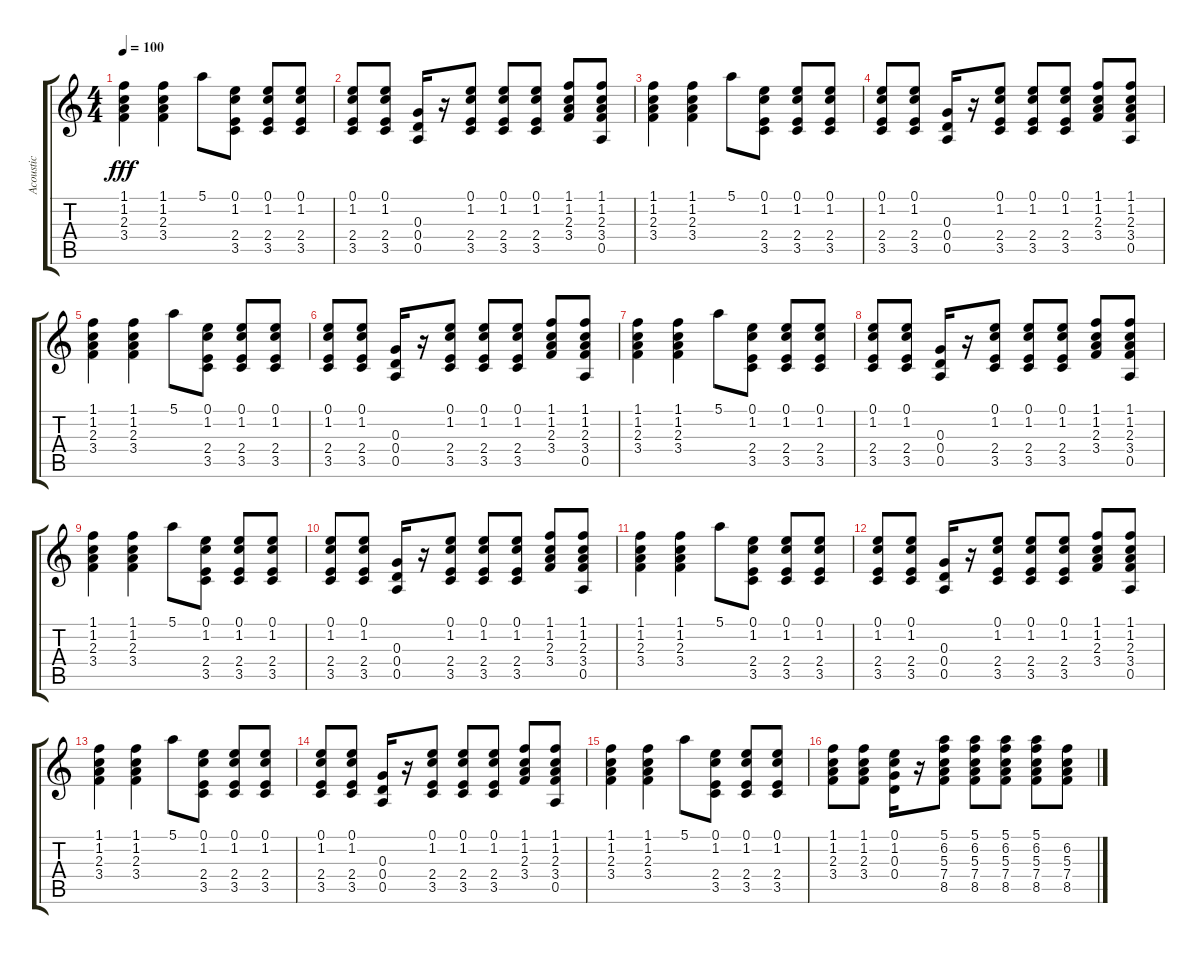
\track ("Acoustic" "Acoustic") {instrument acousticguitarsteel}
\staff {score tabs}
\tuning (E4 B3 G3 D3 A2 E2) {hide}
\ts (4 4)
\tempo 100
\clef g2
\ks c
(1.1 1.2 2.3 3.4).4{dy fff} (1.1 1.2 2.3 3.4).4 5.1.8 (0.1 1.2 2.4 3.5).8 (0.1 1.2 2.4 3.5).8 (0.1 1.2 2.4 3.5).8 |
(0.1 1.2 2.4 3.5).8 (0.1 1.2 2.4 3.5).8 (0.3 0.4 0.5).16 r.16 (0.1 1.2 2.4 3.5).8 (0.1 1.2 2.4 3.5).8 (0.1 1.2 2.4 3.5).8 (1.1 1.2 2.3 3.4).8 (1.1 1.2 2.3 3.4 0.5).8 |
(1.1 1.2 2.3 3.4).4 (1.1 1.2 2.3 3.4).4 5.1.8 (0.1 1.2 2.4 3.5).8 (0.1 1.2 2.4 3.5).8 (0.1 1.2 2.4 3.5).8 |
(0.1 1.2 2.4 3.5).8 (0.1 1.2 2.4 3.5).8 (0.3 0.4 0.5).16 r.16 (0.1 1.2 2.4 3.5).8 (0.1 1.2 2.4 3.5).8 (0.1 1.2 2.4 3.5).8 (1.1 1.2 2.3 3.4).8 (1.1 1.2 2.3 3.4 0.5).8 |
(1.1 1.2 2.3 3.4).4 (1.1 1.2 2.3 3.4).4 5.1.8 (0.1 1.2 2.4 3.5).8 (0.1 1.2 2.4 3.5).8 (0.1 1.2 2.4 3.5).8 |
(0.1 1.2 2.4 3.5).8 (0.1 1.2 2.4 3.5).8 (0.3 0.4 0.5).16 r.16 (0.1 1.2 2.4 3.5).8 (0.1 1.2 2.4 3.5).8 (0.1 1.2 2.4 3.5).8 (1.1 1.2 2.3 3.4).8 (1.1 1.2 2.3 3.4 0.5).8 |
(1.1 1.2 2.3 3.4).4 (1.1 1.2 2.3 3.4).4 5.1.8 (0.1 1.2 2.4 3.5).8 (0.1 1.2 2.4 3.5).8 (0.1 1.2 2.4 3.5).8 |
(0.1 1.2 2.4 3.5).8 (0.1 1.2 2.4 3.5).8 (0.3 0.4 0.5).16 r.16 (0.1 1.2 2.4 3.5).8 (0.1 1.2 2.4 3.5).8 (0.1 1.2 2.4 3.5).8 (1.1 1.2 2.3 3.4).8 (1.1 1.2 2.3 3.4 0.5).8 |
(1.1 1.2 2.3 3.4).4 (1.1 1.2 2.3 3.4).4 5.1.8 (0.1 1.2 2.4 3.5).8 (0.1 1.2 2.4 3.5).8 (0.1 1.2 2.4 3.5).8 |
(0.1 1.2 2.4 3.5).8 (0.1 1.2 2.4 3.5).8 (0.3 0.4 0.5).16 r.16 (0.1 1.2 2.4 3.5).8 (0.1 1.2 2.4 3.5).8 (0.1 1.2 2.4 3.5).8 (1.1 1.2 2.3 3.4).8 (1.1 1.2 2.3 3.4 0.5).8 |
(1.1 1.2 2.3 3.4).4 (1.1 1.2 2.3 3.4).4 5.1.8 (0.1 1.2 2.4 3.5).8 (0.1 1.2 2.4 3.5).8 (0.1 1.2 2.4 3.5).8 |
(0.1 1.2 2.4 3.5).8 (0.1 1.2 2.4 3.5).8 (0.3 0.4 0.5).16 r.16 (0.1 1.2 2.4 3.5).8 (0.1 1.2 2.4 3.5).8 (0.1 1.2 2.4 3.5).8 (1.1 1.2 2.3 3.4).8 (1.1 1.2 2.3 3.4 0.5).8 |
(1.1 1.2 2.3 3.4).4 (1.1 1.2 2.3 3.4).4 5.1.8 (0.1 1.2 2.4 3.5).8 (0.1 1.2 2.4 3.5).8 (0.1 1.2 2.4 3.5).8 |
(0.1 1.2 2.4 3.5).8 (0.1 1.2 2.4 3.5).8 (0.3 0.4 0.5).16 r.16 (0.1 1.2 2.4 3.5).8 (0.1 1.2 2.4 3.5).8 (0.1 1.2 2.4 3.5).8 (1.1 1.2 2.3 3.4).8 (1.1 1.2 2.3 3.4 0.5).8 |
(1.1 1.2 2.3 3.4).4 (1.1 1.2 2.3 3.4).4 5.1.8 (0.1 1.2 2.4 3.5).8 (0.1 1.2 2.4 3.5).8 (0.1 1.2 2.4 3.5).8 |
(1.1 1.2 2.3 3.4).8 (1.1 1.2 2.3 3.4).8 (0.1 1.2 0.3 0.4).16 r.16 (5.1 6.2 5.3 7.4 8.5).8 (5.1 6.2 5.3 7.4 8.5).8 (5.1 6.2 5.3 7.4 8.5).8 (5.1 6.2 5.3 7.4 8.5).8 (6.2 5.3 7.4 8.5).8
